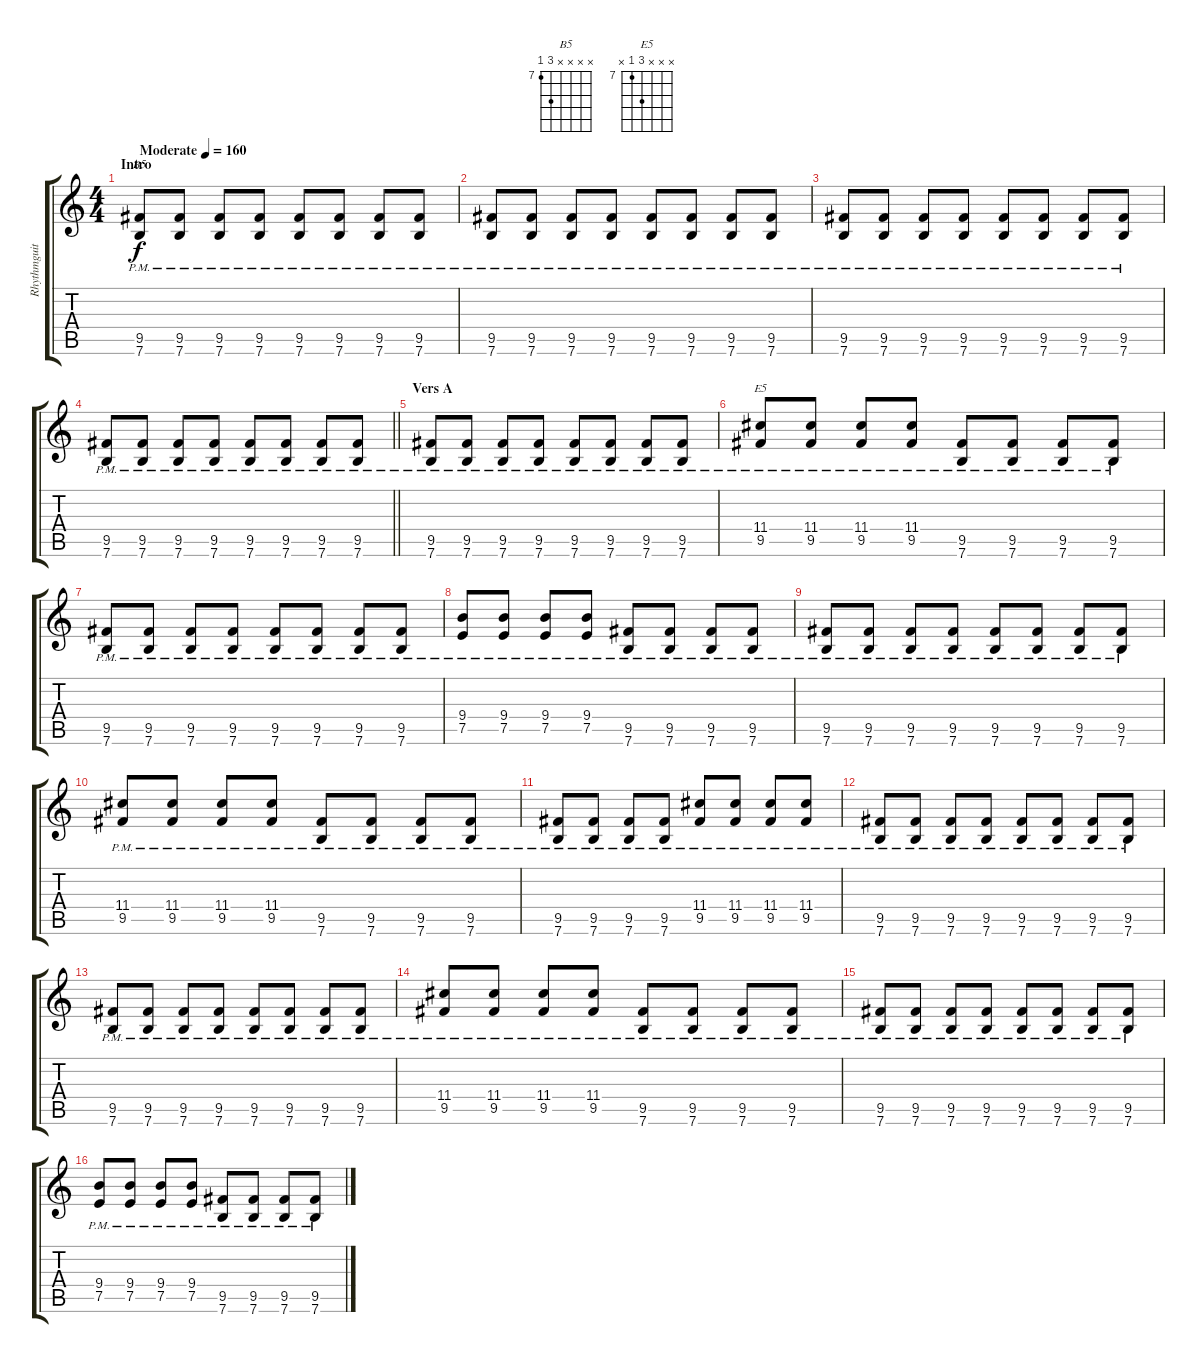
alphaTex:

\track ("Rhythmguitar" "Rhythmguit") {instrument distortionguitar}
\staff {score tabs}
\tuning (E4 B3 G3 D3 A2 E2) {hide}
\chord ("B5" x x x x 9 7) {firstfret 7}
\chord ("E5" x x x 9 7 x) {firstfret 7}
\ts (4 4)
\section ("" "Intro")
\tempo (160 "Moderate")
\clef g2
\ks c
(9.5{pm} 7.6{pm}).8{ch "B5" dy f instrument distortionguitar} (9.5{pm} 7.6{pm}).8 (9.5{pm} 7.6{pm}).8 (9.5{pm} 7.6{pm}).8 (9.5{pm} 7.6{pm}).8 (9.5{pm} 7.6{pm}).8 (9.5{pm} 7.6{pm}).8 (9.5{pm} 7.6{pm}).8 |
(9.5{pm} 7.6{pm}).8 (9.5{pm} 7.6{pm}).8 (9.5{pm} 7.6{pm}).8 (9.5{pm} 7.6{pm}).8 (9.5{pm} 7.6{pm}).8 (9.5{pm} 7.6{pm}).8 (9.5{pm} 7.6{pm}).8 (9.5{pm} 7.6{pm}).8 |
(9.5{pm} 7.6{pm}).8 (9.5{pm} 7.6{pm}).8 (9.5{pm} 7.6{pm}).8 (9.5{pm} 7.6{pm}).8 (9.5{pm} 7.6{pm}).8 (9.5{pm} 7.6{pm}).8 (9.5{pm} 7.6{pm}).8 (9.5{pm} 7.6{pm}).8 |
\barLineRight lightlight
(9.5{pm} 7.6{pm}).8 (9.5{pm} 7.6{pm}).8 (9.5{pm} 7.6{pm}).8 (9.5{pm} 7.6{pm}).8 (9.5{pm} 7.6{pm}).8 (9.5{pm} 7.6{pm}).8 (9.5{pm} 7.6{pm}).8 (9.5{pm} 7.6{pm}).8 |
\section ("" "Vers A")
(9.5{pm} 7.6{pm}).8 (9.5{pm} 7.6{pm}).8 (9.5{pm} 7.6{pm}).8 (9.5{pm} 7.6{pm}).8 (9.5{pm} 7.6{pm}).8 (9.5{pm} 7.6{pm}).8 (9.5{pm} 7.6{pm}).8 (9.5{pm} 7.6{pm}).8 |
(11.4{pm} 9.5{pm}).8{ch "E5"} (11.4{pm} 9.5{pm}).8 (11.4{pm} 9.5{pm}).8 (11.4{pm} 9.5{pm}).8 (9.5{pm} 7.6{pm}).8 (9.5{pm} 7.6{pm}).8 (9.5{pm} 7.6{pm}).8 (9.5{pm} 7.6{pm}).8 |
(9.5{pm} 7.6{pm}).8 (9.5{pm} 7.6{pm}).8 (9.5{pm} 7.6{pm}).8 (9.5{pm} 7.6{pm}).8 (9.5{pm} 7.6{pm}).8 (9.5{pm} 7.6{pm}).8 (9.5{pm} 7.6{pm}).8 (9.5{pm} 7.6{pm}).8 |
(9.4{pm} 7.5{pm}).8 (9.4{pm} 7.5{pm}).8 (9.4{pm} 7.5{pm}).8 (9.4{pm} 7.5{pm}).8 (9.5{pm} 7.6{pm}).8 (9.5{pm} 7.6{pm}).8 (9.5{pm} 7.6{pm}).8 (9.5{pm} 7.6{pm}).8 |
(9.5{pm} 7.6{pm}).8 (9.5{pm} 7.6{pm}).8 (9.5{pm} 7.6{pm}).8 (9.5{pm} 7.6{pm}).8 (9.5{pm} 7.6{pm}).8 (9.5{pm} 7.6{pm}).8 (9.5{pm} 7.6{pm}).8 (9.5{pm} 7.6{pm}).8 |
(11.4{pm} 9.5{pm}).8 (11.4{pm} 9.5{pm}).8 (11.4{pm} 9.5{pm}).8 (11.4{pm} 9.5{pm}).8 (9.5{pm} 7.6{pm}).8 (9.5{pm} 7.6{pm}).8 (9.5{pm} 7.6{pm}).8 (9.5{pm} 7.6{pm}).8 |
(9.5{pm} 7.6{pm}).8 (9.5{pm} 7.6{pm}).8 (9.5{pm} 7.6{pm}).8 (9.5{pm} 7.6{pm}).8 (11.4{pm} 9.5{pm}).8 (11.4{pm} 9.5{pm}).8 (11.4{pm} 9.5{pm}).8 (11.4{pm} 9.5{pm}).8 |
(9.5{pm} 7.6{pm}).8 (9.5{pm} 7.6{pm}).8 (9.5{pm} 7.6{pm}).8 (9.5{pm} 7.6{pm}).8 (9.5{pm} 7.6{pm}).8 (9.5{pm} 7.6{pm}).8 (9.5{pm} 7.6{pm}).8 (9.5{pm} 7.6{pm}).8 |
(9.5{pm} 7.6{pm}).8 (9.5{pm} 7.6{pm}).8 (9.5{pm} 7.6{pm}).8 (9.5{pm} 7.6{pm}).8 (9.5{pm} 7.6{pm}).8 (9.5{pm} 7.6{pm}).8 (9.5{pm} 7.6{pm}).8 (9.5{pm} 7.6{pm}).8 |
(11.4{pm} 9.5{pm}).8 (11.4{pm} 9.5{pm}).8 (11.4{pm} 9.5{pm}).8 (11.4{pm} 9.5{pm}).8 (9.5{pm} 7.6{pm}).8 (9.5{pm} 7.6{pm}).8 (9.5{pm} 7.6{pm}).8 (9.5{pm} 7.6{pm}).8 |
(9.5{pm} 7.6{pm}).8 (9.5{pm} 7.6{pm}).8 (9.5{pm} 7.6{pm}).8 (9.5{pm} 7.6{pm}).8 (9.5{pm} 7.6{pm}).8 (9.5{pm} 7.6{pm}).8 (9.5{pm} 7.6{pm}).8 (9.5{pm} 7.6{pm}).8 |
(9.4{pm} 7.5{pm}).8 (9.4{pm} 7.5{pm}).8 (9.4{pm} 7.5{pm}).8 (9.4{pm} 7.5{pm}).8 (9.5{pm} 7.6{pm}).8 (9.5{pm} 7.6{pm}).8 (9.5{pm} 7.6{pm}).8 (9.5{pm} 7.6{pm}).8
